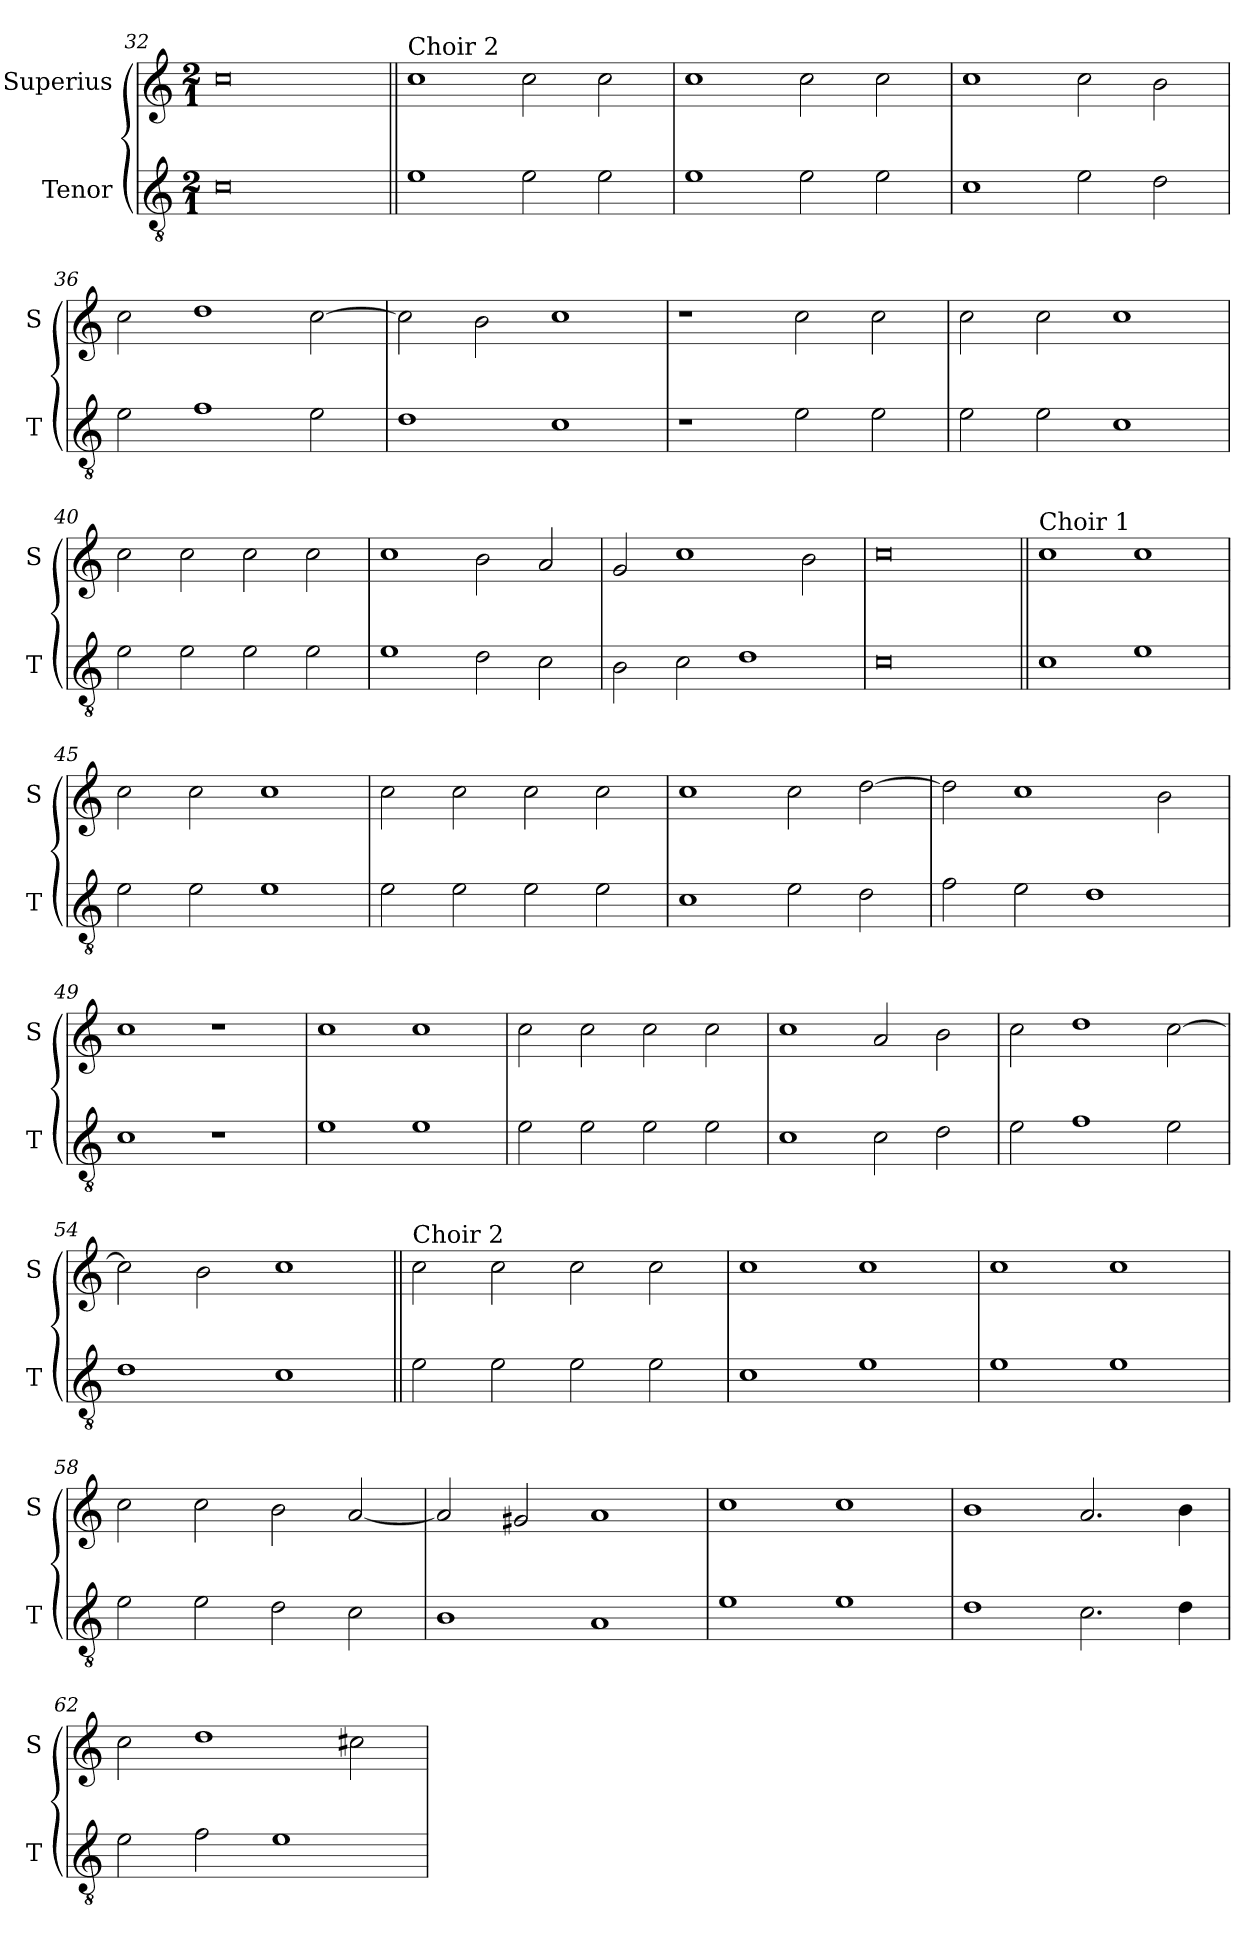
**kern	**kern
*part2	*part1
*staff2	*staff1
*I"Tenor	*I"Superius
*I'T	*I'S
*clefGv2	*clefG2
*k[]	*k[]
*M2/1	*M2/1
=32	=32
0c	0cc
=33||	=33||
!	!LO:TX:a:t=Choir 2
1e	1cc
2e\	2cc\
2e\	2cc\
=34	=34
1e	1cc
2e\	2cc\
2e\	2cc\
=35	=35
1c	1cc
2e\	2cc\
2d\	2b\
=36	=36
2e\	2cc\
1f	1dd
2e\	[2cc\
=37	=37
1d	2cc\]
.	2b\
1c	1cc
=38	=38
1r	1r
2e\	2cc\
2e\	2cc\
=39	=39
2e\	2cc\
2e\	2cc\
1c	1cc
=40	=40
2e\	2cc\
2e\	2cc\
2e\	2cc\
2e\	2cc\
=41	=41
1e	1cc
2d\	2b\
2c\	2a/
=42	=42
2B\	2g/
2c\	1cc
1d	.
.	2b\
=43	=43
0c	0cc
=44||	=44||
!	!LO:TX:a:t=Choir 1
1c	1cc
1e	1cc
=45	=45
2e\	2cc\
2e\	2cc\
1e	1cc
=46	=46
2e\	2cc\
2e\	2cc\
2e\	2cc\
2e\	2cc\
=47	=47
1c	1cc
2e\	2cc\
2d\	[2dd\
=48	=48
2f\	2dd\]
2e\	1cc
1d	.
.	2b\
=49	=49
1c	1cc
1r	1r
=50	=50
1e	1cc
1e	1cc
=51	=51
2e\	2cc\
2e\	2cc\
2e\	2cc\
2e\	2cc\
=52	=52
1c	1cc
2c\	2a/
2d\	2b\
=53	=53
2e\	2cc\
1f	1dd
2e\	[2cc\
=54	=54
1d	2cc\]
.	2b\
1c	1cc
=55||	=55||
!	!LO:TX:a:t=Choir 2
2e\	2cc\
2e\	2cc\
2e\	2cc\
2e\	2cc\
=56	=56
1c	1cc
1e	1cc
=57	=57
1e	1cc
1e	1cc
=58	=58
2e\	2cc\
2e\	2cc\
2d\	2b\
2c\	[2a/
=59	=59
1B	2a/]
.	2g#X/
1A	1a
=60	=60
1e	1cc
1e	1cc
=61	=61
1d	1b
2.c\	2.a/
4d\	4b\
=62	=62
2e\	2cc\
2f\	1dd
1e	.
.	2cc#X\
=	=
*-	*-
